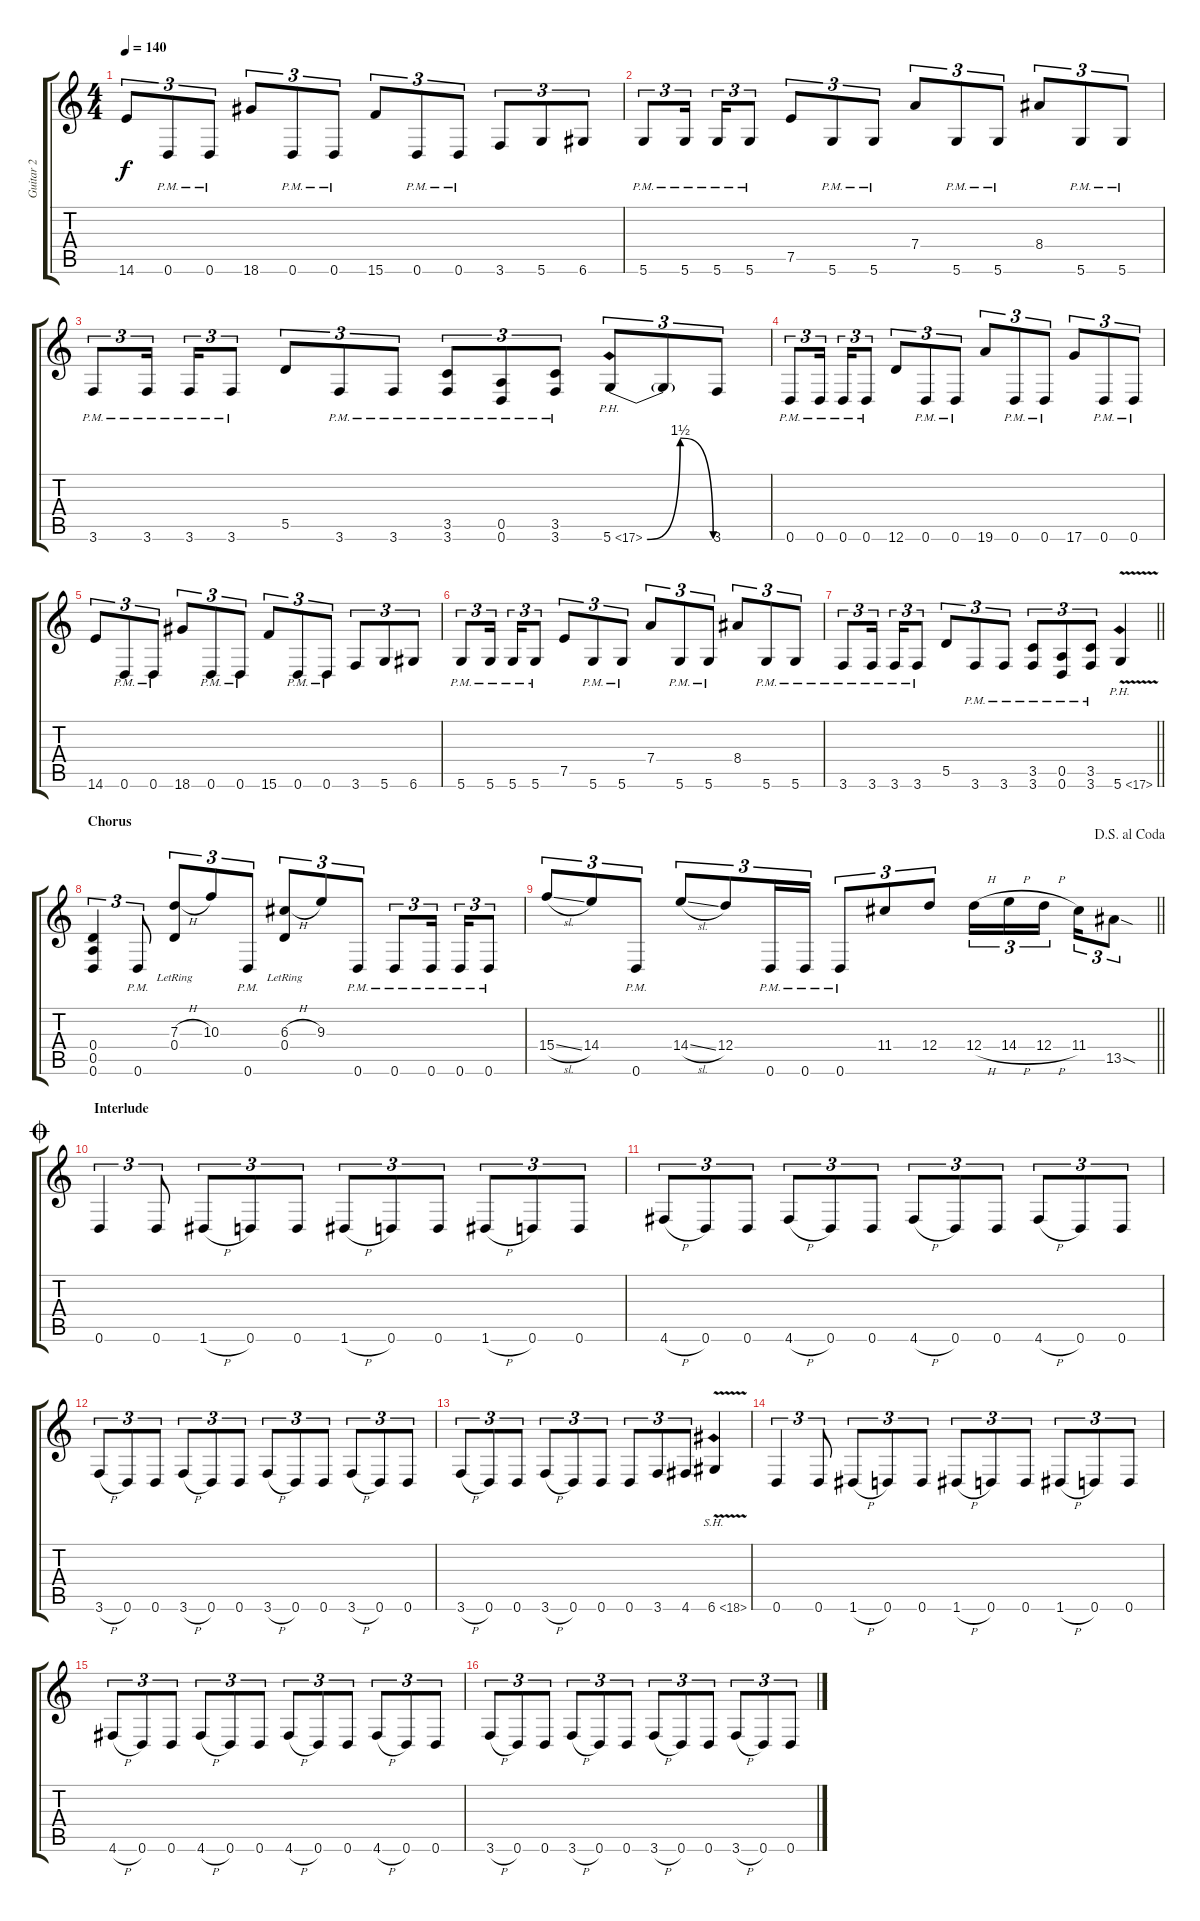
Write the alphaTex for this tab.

\track ("Guitar 2" "Guitar 2") {instrument distortionguitar}
\staff {score tabs}
\tuning (E4 B3 G3 D3 A2 D2) {hide}
\ts (4 4)
\tempo 140
\clef g2
\ks c
14.6.8{tu (3 2) dy f} 0.6{pm}.8{tu (3 2)} 0.6{pm}.8{tu (3 2)} 18.6.8{tu (3 2)} 0.6{pm}.8{tu (3 2)} 0.6{pm}.8{tu (3 2)} 15.6.8{tu (3 2)} 0.6{pm}.8{tu (3 2)} 0.6{pm}.8{tu (3 2)} 3.6.8{tu (3 2)} 5.6.8{tu (3 2)} 6.6.8{tu (3 2)} |
5.6{pm}.8{tu (3 2)} 5.6{pm}.16{tu (3 2) beam splitsecondary} 5.6{pm}.16{tu (3 2)} 5.6{pm}.8{tu (3 2)} 7.5.8{tu (3 2)} 5.6{pm}.8{tu (3 2)} 5.6{pm}.8{tu (3 2)} 7.4.8{tu (3 2)} 5.6{pm}.8{tu (3 2)} 5.6{pm}.8{tu (3 2)} 8.4.8{tu (3 2)} 5.6{pm}.8{tu (3 2)} 5.6{pm}.8{tu (3 2)} |
3.6{pm}.8{tu (3 2)} 3.6{pm}.16{tu (3 2) beam splitsecondary} 3.6{pm}.16{tu (3 2)} 3.6{pm}.8{tu (3 2)} 5.5.8{tu (3 2)} 3.6{pm}.8{tu (3 2)} 3.6{pm}.8{tu (3 2)} (3.5{pm} 3.6{pm}).8{tu (3 2)} (0.5{pm} 0.6{pm}).8{tu (3 2)} (3.5{pm} 3.6{pm}).8{tu (3 2)} 5.6{be (bendrelease 0 0 15 6 15 6 60 0) ph 12}.8{tu (3 2)} 5.6{t}.8{tu (3 2)} 3.6.8{tu (3 2)} |
0.6{pm}.8{tu (3 2)} 0.6{pm}.16{tu (3 2) beam splitsecondary} 0.6{pm}.16{tu (3 2)} 0.6{pm}.8{tu (3 2)} 12.6.8{tu (3 2)} 0.6{pm}.8{tu (3 2)} 0.6{pm}.8{tu (3 2)} 19.6.8{tu (3 2)} 0.6{pm}.8{tu (3 2)} 0.6{pm}.8{tu (3 2)} 17.6.8{tu (3 2)} 0.6{pm}.8{tu (3 2)} 0.6{pm}.8{tu (3 2)} |
14.6.8{tu (3 2)} 0.6{pm}.8{tu (3 2)} 0.6{pm}.8{tu (3 2)} 18.6.8{tu (3 2)} 0.6{pm}.8{tu (3 2)} 0.6{pm}.8{tu (3 2)} 15.6.8{tu (3 2)} 0.6{pm}.8{tu (3 2)} 0.6{pm}.8{tu (3 2)} 3.6.8{tu (3 2)} 5.6.8{tu (3 2)} 6.6.8{tu (3 2)} |
5.6{pm}.8{tu (3 2)} 5.6{pm}.16{tu (3 2) beam splitsecondary} 5.6{pm}.16{tu (3 2)} 5.6{pm}.8{tu (3 2)} 7.5.8{tu (3 2)} 5.6{pm}.8{tu (3 2)} 5.6{pm}.8{tu (3 2)} 7.4.8{tu (3 2)} 5.6{pm}.8{tu (3 2)} 5.6{pm}.8{tu (3 2)} 8.4.8{tu (3 2)} 5.6{pm}.8{tu (3 2)} 5.6{pm}.8{tu (3 2)} |
\barLineRight lightlight
3.6{pm}.8{tu (3 2)} 3.6{pm}.16{tu (3 2) beam splitsecondary} 3.6{pm}.16{tu (3 2)} 3.6{pm}.8{tu (3 2)} 5.5.8{tu (3 2)} 3.6{pm}.8{tu (3 2)} 3.6{pm}.8{tu (3 2)} (3.5{pm} 3.6{pm}).8{tu (3 2)} (0.5{pm} 0.6{pm}).8{tu (3 2)} (3.5{pm} 3.6{pm}).8{tu (3 2)} 5.6{ph 12 v}.4 |
\section ("" "Chorus")
(0.4 0.5 0.6).4{tu (3 2)} 0.6{pm}.8{tu (3 2)} (7.3{h lr} 0.4).8{tu (3 2)} 10.3.8{tu (3 2)} 0.6{pm}.8{tu (3 2)} (6.3{h lr} 0.4).8{tu (3 2)} 9.3.8{tu (3 2)} 0.6{pm}.8{tu (3 2)} 0.6{pm}.8{tu (3 2)} 0.6{pm}.16{tu (3 2) beam splitsecondary} 0.6{pm}.16{tu (3 2)} 0.6{pm}.8{tu (3 2)} |
\jump dalsegnoalcoda
\barLineRight lightlight
15.4{sl}.8{tu (3 2)} 14.4.8{tu (3 2)} 0.6{pm}.8{tu (3 2)} 14.4{sl}.8{tu (3 2)} 12.4.8{tu (3 2)} 0.6{pm}.16{tu (3 2)} 0.6{pm}.16{tu (3 2)} 0.6{pm}.8{tu (3 2)} 11.4.8{tu (3 2)} 12.4.8{tu (3 2)} 12.4{h}.16{tu (3 2)} 14.4{h}.16{tu (3 2)} 12.4{h}.16{tu (3 2) beam splitsecondary} 11.4.16{tu (3 2)} 13.5{sod}.8{tu (3 2)} |
\section ("" "Interlude")
\jump coda
0.6.4{tu (3 2)} 0.6.8{tu (3 2)} 1.6{h}.8{tu (3 2)} 0.6.8{tu (3 2)} 0.6.8{tu (3 2)} 1.6{h}.8{tu (3 2)} 0.6.8{tu (3 2)} 0.6.8{tu (3 2)} 1.6{h}.8{tu (3 2)} 0.6.8{tu (3 2)} 0.6.8{tu (3 2)} |
4.6{h}.8{tu (3 2)} 0.6.8{tu (3 2)} 0.6.8{tu (3 2)} 4.6{h}.8{tu (3 2)} 0.6.8{tu (3 2)} 0.6.8{tu (3 2)} 4.6{h}.8{tu (3 2)} 0.6.8{tu (3 2)} 0.6.8{tu (3 2)} 4.6{h}.8{tu (3 2)} 0.6.8{tu (3 2)} 0.6.8{tu (3 2)} |
3.6{h}.8{tu (3 2)} 0.6.8{tu (3 2)} 0.6.8{tu (3 2)} 3.6{h}.8{tu (3 2)} 0.6.8{tu (3 2)} 0.6.8{tu (3 2)} 3.6{h}.8{tu (3 2)} 0.6.8{tu (3 2)} 0.6.8{tu (3 2)} 3.6{h}.8{tu (3 2)} 0.6.8{tu (3 2)} 0.6.8{tu (3 2)} |
3.6{h}.8{tu (3 2)} 0.6.8{tu (3 2)} 0.6.8{tu (3 2)} 3.6{h}.8{tu (3 2)} 0.6.8{tu (3 2)} 0.6.8{tu (3 2)} 0.6.8{tu (3 2)} 3.6.8{tu (3 2)} 4.6.8{tu (3 2)} 6.6{sh 12 v}.4 |
0.6.4{tu (3 2)} 0.6.8{tu (3 2)} 1.6{h}.8{tu (3 2)} 0.6.8{tu (3 2)} 0.6.8{tu (3 2)} 1.6{h}.8{tu (3 2)} 0.6.8{tu (3 2)} 0.6.8{tu (3 2)} 1.6{h}.8{tu (3 2)} 0.6.8{tu (3 2)} 0.6.8{tu (3 2)} |
4.6{h}.8{tu (3 2)} 0.6.8{tu (3 2)} 0.6.8{tu (3 2)} 4.6{h}.8{tu (3 2)} 0.6.8{tu (3 2)} 0.6.8{tu (3 2)} 4.6{h}.8{tu (3 2)} 0.6.8{tu (3 2)} 0.6.8{tu (3 2)} 4.6{h}.8{tu (3 2)} 0.6.8{tu (3 2)} 0.6.8{tu (3 2)} |
3.6{h}.8{tu (3 2)} 0.6.8{tu (3 2)} 0.6.8{tu (3 2)} 3.6{h}.8{tu (3 2)} 0.6.8{tu (3 2)} 0.6.8{tu (3 2)} 3.6{h}.8{tu (3 2)} 0.6.8{tu (3 2)} 0.6.8{tu (3 2)} 3.6{h}.8{tu (3 2)} 0.6.8{tu (3 2)} 0.6.8{tu (3 2)}
